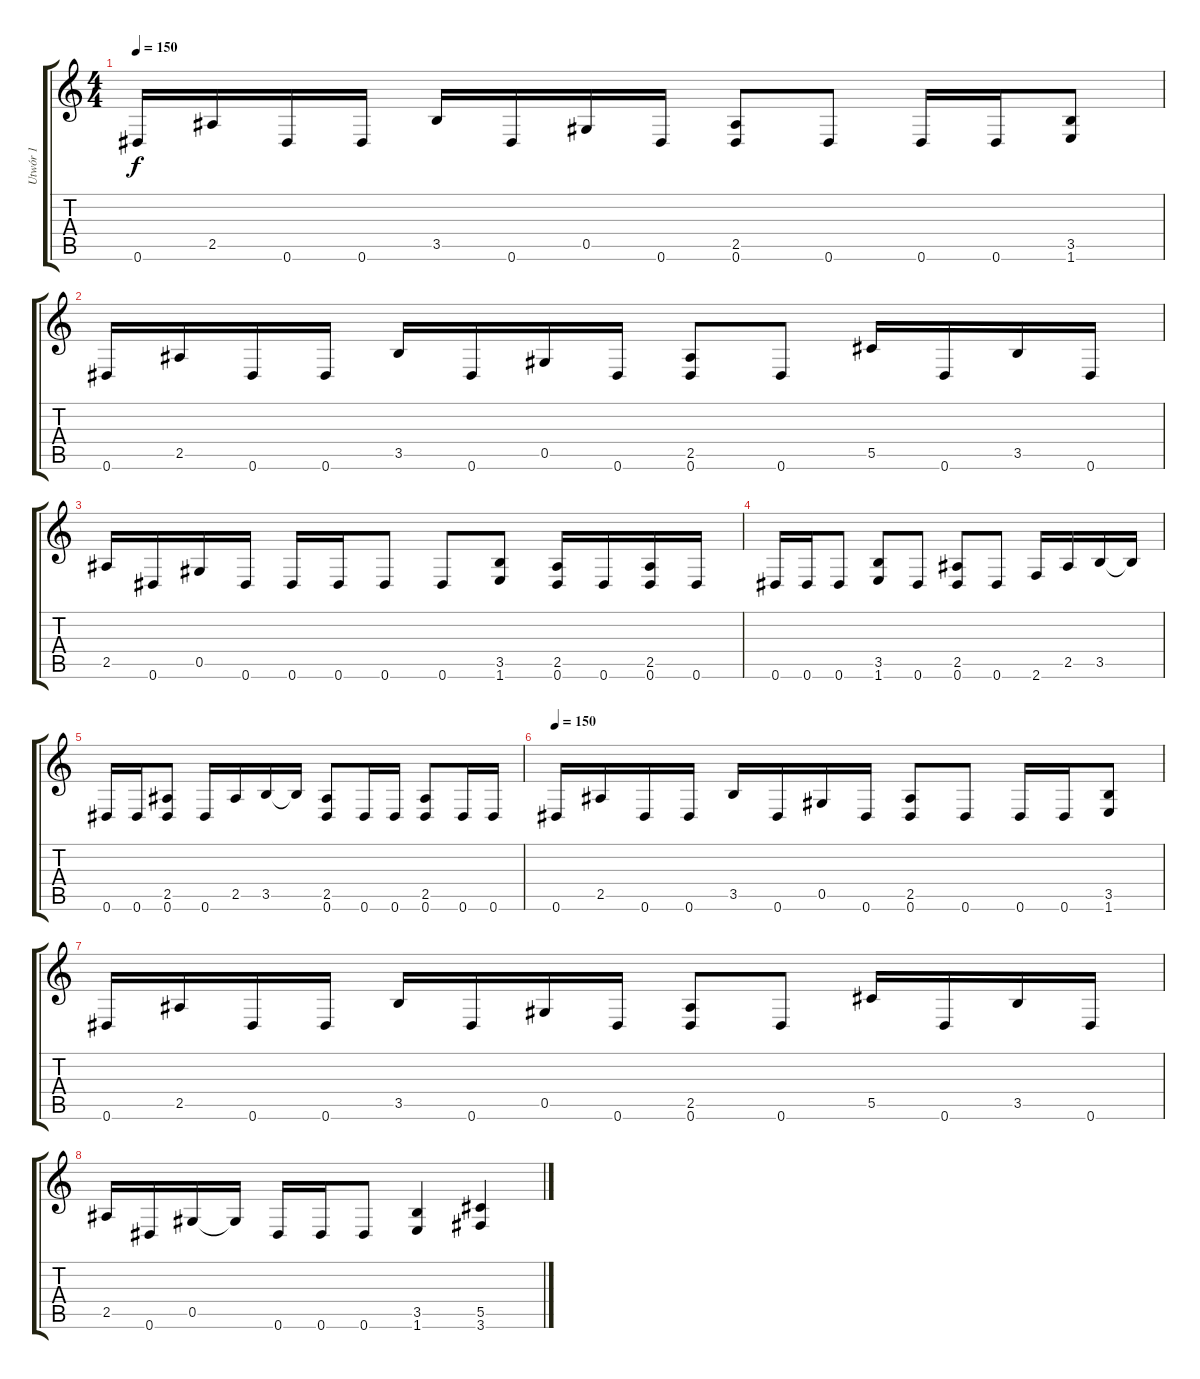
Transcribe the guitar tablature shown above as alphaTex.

\track ("Utwór 1" "Utwór 1") {instrument distortionguitar}
\staff {score tabs}
\tuning (Eb4 Bb3 Gb3 Db3 Ab2 Eb2) {hide}
\ts (4 4)
\tempo 150
\clef g2
\ks c
0.6.16{dy f} 2.5.16 0.6.16 0.6.16 3.5.16 0.6.16 0.5.16 0.6.16 (2.5 0.6).8 0.6.8 0.6.16 0.6.16 (3.5 1.6).8 |
0.6.16 2.5.16 0.6.16 0.6.16 3.5.16 0.6.16 0.5.16 0.6.16 (2.5 0.6).8 0.6.8 5.5.16 0.6.16 3.5.16 0.6.16 |
2.5.16 0.6.16 0.5.16 0.6.16 0.6.16 0.6.16 0.6.8 0.6.8 (3.5 1.6).8 (2.5 0.6).16 0.6.16 (2.5 0.6).16 0.6.16 |
0.6.16 0.6.16 0.6.8 (3.5 1.6).8 0.6.8 (2.5 0.6).8 0.6.8 2.6.16 2.5.16 3.5.16 3.5{t}.16 |
0.6.16 0.6.16 (2.5 0.6).8 0.6.16 2.5.16 3.5.16 3.5{t}.16 (2.5 0.6).8 0.6.16 0.6.16 (2.5 0.6).8 0.6.16 0.6.16 |
\tempo 150
0.6.16 2.5.16 0.6.16 0.6.16 3.5.16 0.6.16 0.5.16 0.6.16 (2.5 0.6).8 0.6.8 0.6.16 0.6.16 (3.5 1.6).8 |
0.6.16 2.5.16 0.6.16 0.6.16 3.5.16 0.6.16 0.5.16 0.6.16 (2.5 0.6).8 0.6.8 5.5.16 0.6.16 3.5.16 0.6.16 |
2.5.16 0.6.16 0.5.16 0.5{t}.16 0.6.16 0.6.16 0.6.8 (3.5 1.6).4 (5.5 3.6).4
